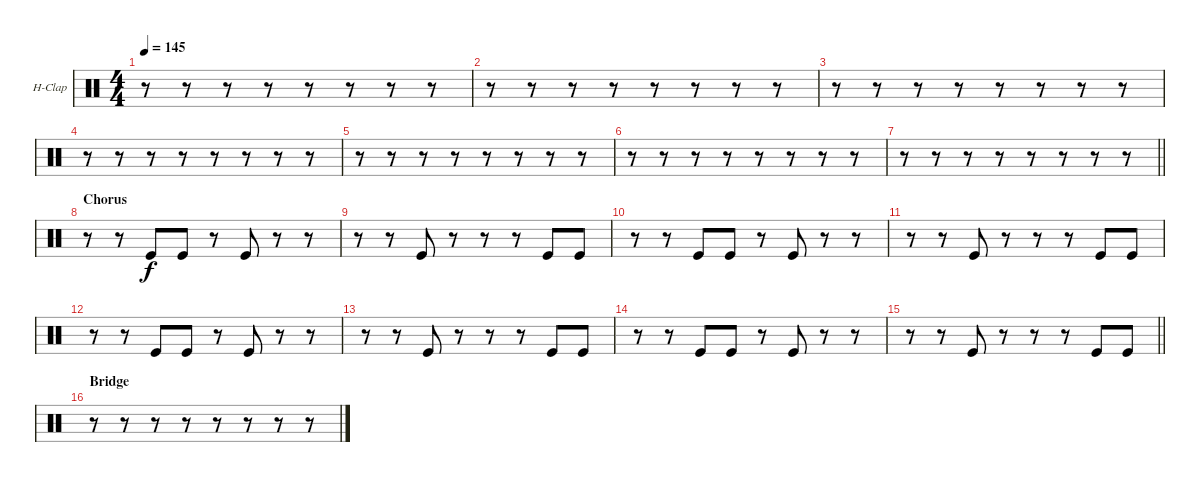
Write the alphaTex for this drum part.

\bracketExtendMode groupsimilarinstruments
\firstSystemTrackNameOrientation horizontal
\otherSystemsTrackNameOrientation horizontal
\track ("Hand Clap" "H-Clap") {instrument percussion}
\staff {score}
\articulation defaults
\ts (4 4)
\tempo 145
\clef neutral
\ks c
r.8{dy f} r.8 r.8 r.8 r.8 r.8 r.8 r.8 |
r.8 r.8 r.8 r.8 r.8 r.8 r.8 r.8 |
r.8 r.8 r.8 r.8 r.8 r.8 r.8 r.8 |
r.8 r.8 r.8 r.8 r.8 r.8 r.8 r.8 |
r.8 r.8 r.8 r.8 r.8 r.8 r.8 r.8 |
r.8 r.8 r.8 r.8 r.8 r.8 r.8 r.8 |
\barLineRight lightlight
r.8 r.8 r.8 r.8 r.8 r.8 r.8 r.8 |
\section ("" "Chorus")
r.8 r.8 "Kick (hit)".8 "Kick (hit)".8 r.8 "Kick (hit)".8 r.8 r.8 |
r.8 r.8 "Kick (hit)".8 r.8 r.8 r.8 "Kick (hit)".8 "Kick (hit)".8 |
r.8 r.8 "Kick (hit)".8 "Kick (hit)".8 r.8 "Kick (hit)".8 r.8 r.8 |
r.8 r.8 "Kick (hit)".8 r.8 r.8 r.8 "Kick (hit)".8 "Kick (hit)".8 |
r.8 r.8 "Kick (hit)".8 "Kick (hit)".8 r.8 "Kick (hit)".8 r.8 r.8 |
r.8 r.8 "Kick (hit)".8 r.8 r.8 r.8 "Kick (hit)".8 "Kick (hit)".8 |
r.8 r.8 "Kick (hit)".8 "Kick (hit)".8 r.8 "Kick (hit)".8 r.8 r.8 |
\barLineRight lightlight
r.8 r.8 "Kick (hit)".8 r.8 r.8 r.8 "Kick (hit)".8 "Kick (hit)".8 |
\section ("" "Bridge")
r.8 r.8 r.8 r.8 r.8 r.8 r.8 r.8
